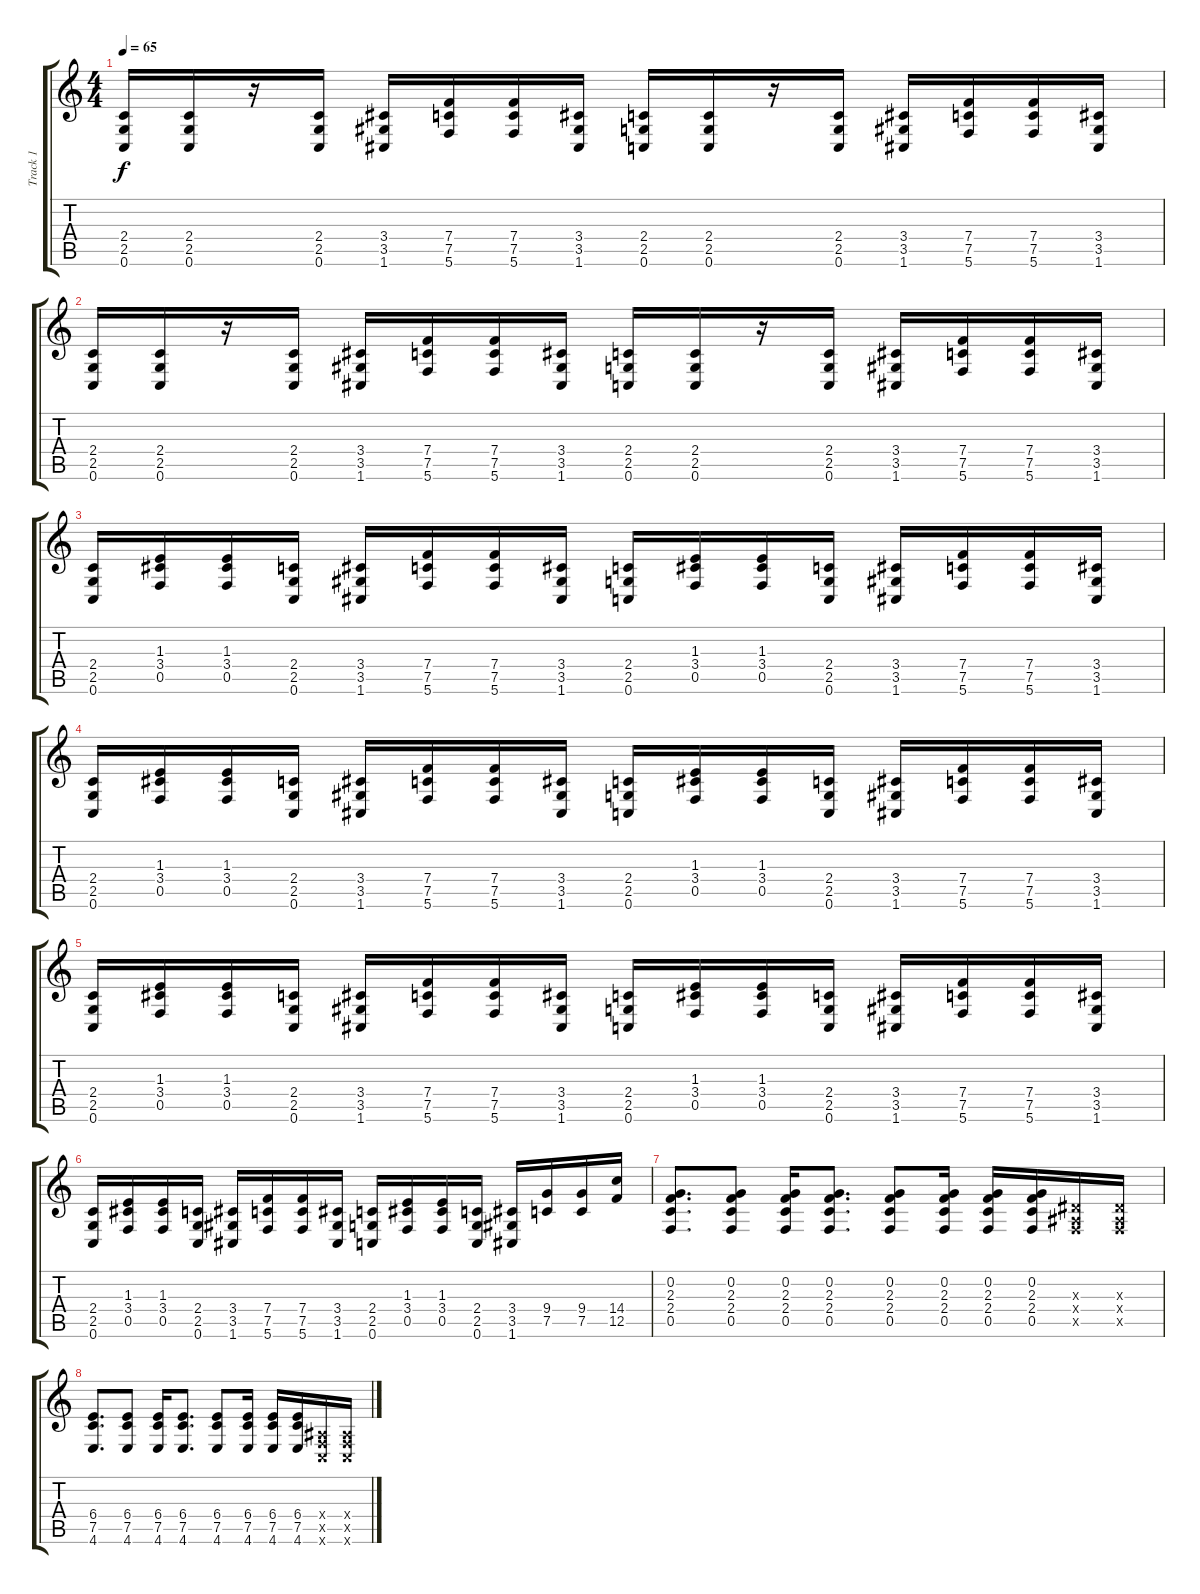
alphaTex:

\track ("Track 1" "Track 1") {instrument distortionguitar}
\staff {score tabs}
\tuning (C4 G3 Eb3 Bb2 F2 C2) {hide}
\ts (4 4)
\tempo 65
\clef g2
\ks c
(2.4 2.5 0.6).16{dy f} (2.4 2.5 0.6).16 r.16 (2.4 2.5 0.6).16 (3.4 3.5 1.6).16 (7.4 7.5 5.6).16 (7.4 7.5 5.6).16 (3.4 3.5 1.6).16 (2.4 2.5 0.6).16 (2.4 2.5 0.6).16 r.16 (2.4 2.5 0.6).16 (3.4 3.5 1.6).16 (7.4 7.5 5.6).16 (7.4 7.5 5.6).16 (3.4 3.5 1.6).16 |
(2.4 2.5 0.6).16 (2.4 2.5 0.6).16 r.16 (2.4 2.5 0.6).16 (3.4 3.5 1.6).16 (7.4 7.5 5.6).16 (7.4 7.5 5.6).16 (3.4 3.5 1.6).16 (2.4 2.5 0.6).16 (2.4 2.5 0.6).16 r.16 (2.4 2.5 0.6).16 (3.4 3.5 1.6).16 (7.4 7.5 5.6).16 (7.4 7.5 5.6).16 (3.4 3.5 1.6).16 |
(2.4 2.5 0.6).16 (1.3 3.4 0.5).16 (1.3 3.4 0.5).16 (2.4 2.5 0.6).16 (3.4 3.5 1.6).16 (7.4 7.5 5.6).16 (7.4 7.5 5.6).16 (3.4 3.5 1.6).16 (2.4 2.5 0.6).16 (1.3 3.4 0.5).16 (1.3 3.4 0.5).16 (2.4 2.5 0.6).16 (3.4 3.5 1.6).16 (7.4 7.5 5.6).16 (7.4 7.5 5.6).16 (3.4 3.5 1.6).16 |
(2.4 2.5 0.6).16 (1.3 3.4 0.5).16 (1.3 3.4 0.5).16 (2.4 2.5 0.6).16 (3.4 3.5 1.6).16 (7.4 7.5 5.6).16 (7.4 7.5 5.6).16 (3.4 3.5 1.6).16 (2.4 2.5 0.6).16 (1.3 3.4 0.5).16 (1.3 3.4 0.5).16 (2.4 2.5 0.6).16 (3.4 3.5 1.6).16 (7.4 7.5 5.6).16 (7.4 7.5 5.6).16 (3.4 3.5 1.6).16 |
(2.4 2.5 0.6).16 (1.3 3.4 0.5).16 (1.3 3.4 0.5).16 (2.4 2.5 0.6).16 (3.4 3.5 1.6).16 (7.4 7.5 5.6).16 (7.4 7.5 5.6).16 (3.4 3.5 1.6).16 (2.4 2.5 0.6).16 (1.3 3.4 0.5).16 (1.3 3.4 0.5).16 (2.4 2.5 0.6).16 (3.4 3.5 1.6).16 (7.4 7.5 5.6).16 (7.4 7.5 5.6).16 (3.4 3.5 1.6).16 |
(2.4 2.5 0.6).16 (1.3 3.4 0.5).16 (1.3 3.4 0.5).16 (2.4 2.5 0.6).16 (3.4 3.5 1.6).16 (7.4 7.5 5.6).16 (7.4 7.5 5.6).16 (3.4 3.5 1.6).16 (2.4 2.5 0.6).16 (1.3 3.4 0.5).16 (1.3 3.4 0.5).16 (2.4 2.5 0.6).16 (3.4 3.5 1.6).16 (9.4 7.5).16 (9.4 7.5).16 (14.4 12.5).16 |
(0.2 2.3 2.4 0.5).8{d instrument distortionguitar} (0.2 2.3 2.4 0.5).8 (0.2 2.3 2.4 0.5).16 (0.2 2.3 2.4 0.5).8{d} (0.2 2.3 2.4 0.5).8 (0.2 2.3 2.4 0.5).16 (0.2 2.3 2.4 0.5).16 (0.2 2.3 2.4 0.5).16 (0.3{x} 0.4{x} 0.5{x}).16 (0.3{x} 0.4{x} 0.5{x}).16 |
(6.4 7.5 4.6).8{d} (6.4 7.5 4.6).8 (6.4 7.5 4.6).16 (6.4 7.5 4.6).8{d} (6.4 7.5 4.6).8 (6.4 7.5 4.6).16 (6.4 7.5 4.6).16 (6.4 7.5 4.6).16 (0.4{x} 0.5{x} 0.6{x}).16 (0.4{x} 0.5{x} 0.6{x}).16
